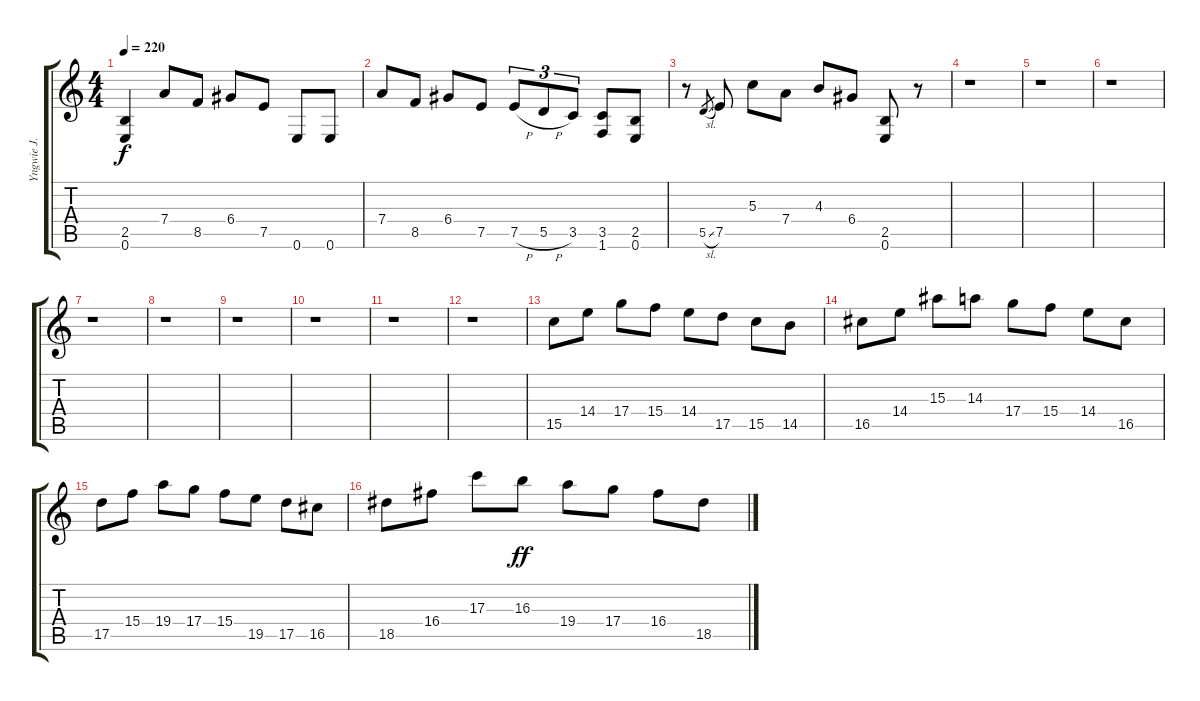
\track ("Yngwie J. Malmsteen (Guitar II)" "Yngwie J. ") {instrument overdrivenguitar}
\staff {score tabs}
\tuning (E4 B3 G3 D3 A2 E2) {hide}
\ts (4 4)
\tempo 220
\clef g2
\ks c
(2.5 0.6).4{dy f} 7.4.8 8.5.8 6.4.8 7.5.8 0.6.8 0.6.8 |
7.4.8 8.5.8 6.4.8 7.5.8 7.5{h}.8{tu (3 2)} 5.5{h}.8{tu (3 2)} 3.5.8{tu (3 2)} (3.5 1.6).8 (2.5 0.6).8 |
r.8 5.5{sl}.8{gr} 7.5.8 5.3.8 7.4.8 4.3.8 6.4.8 (2.5 0.6).8 r.8 |
r.1 |
r.1 |
r.1 |
r.1 |
r.1 |
r.1 |
r.1 |
r.1 |
r.1 |
15.5.8 14.4.8 17.4.8 15.4.8 14.4.8 17.5.8 15.5.8 14.5.8 |
16.5.8 14.4.8 15.3.8 14.3.8 17.4.8 15.4.8 14.4.8 16.5.8 |
17.5.8 15.4.8 19.4.8 17.4.8 15.4.8 19.5.8 17.5.8 16.5.8 |
18.5.8 16.4.8 17.3.8 16.3.8{dy ff} 19.4.8 17.4.8 16.4.8 18.5.8
